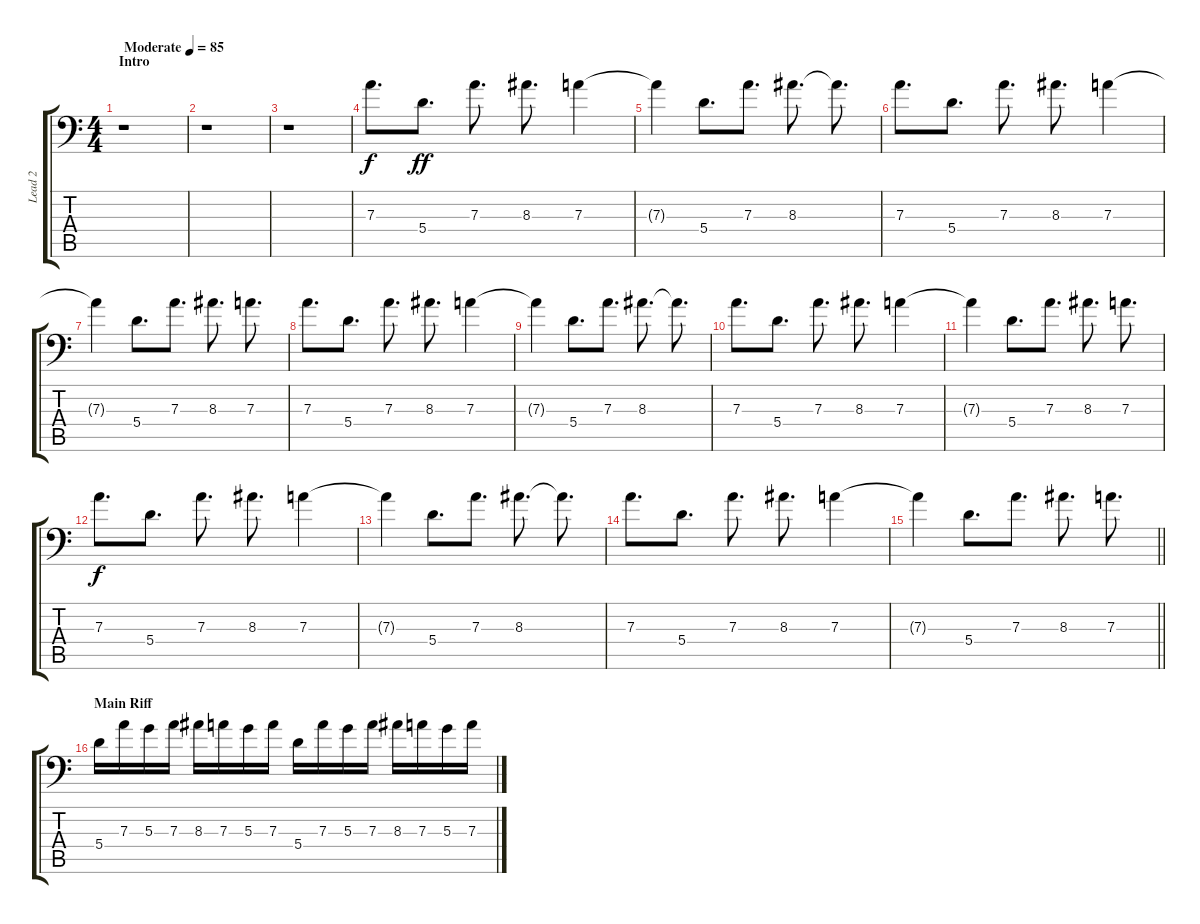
\track ("Lead 2" "Lead 2") {instrument overdrivenguitar}
\staff {score tabs}
\tuning (B3 Gb3 D3 A2 E2 A1) {hide}
\ts (4 4)
\section ("" "Intro")
\tempo (85 "Moderate")
\clef f4
\ks c
r.1{dy f instrument overdrivenguitar} |
r.1 |
r.1 |
7.3.8{d volume 7} 5.4.8{d dy ff} 7.3.8{d} 8.3.8{d} 7.3.4 |
7.3{t}.4 5.4.8{d} 7.3.8{d} 8.3.8{d} 8.3{t}.8{d} |
7.3.8{d} 5.4.8{d} 7.3.8{d} 8.3.8{d} 7.3.4 |
7.3{t}.4 5.4.8{d} 7.3.8{d} 8.3.8{d} 7.3.8{d} |
7.3.8{d} 5.4.8{d} 7.3.8{d} 8.3.8{d} 7.3.4 |
7.3{t}.4 5.4.8{d} 7.3.8{d} 8.3.8{d} 8.3{t}.8{d} |
7.3.8{d} 5.4.8{d} 7.3.8{d} 8.3.8{d} 7.3.4 |
7.3{t}.4 5.4.8{d} 7.3.8{d} 8.3.8{d} 7.3.8{d} |
7.3.8{d dy f} 5.4.8{d} 7.3.8{d} 8.3.8{d} 7.3.4 |
7.3{t}.4 5.4.8{d} 7.3.8{d} 8.3.8{d} 8.3{t}.8{d} |
7.3.8{d} 5.4.8{d} 7.3.8{d} 8.3.8{d} 7.3.4 |
\barLineRight lightlight
7.3{t}.4 5.4.8{d} 7.3.8{d} 8.3.8{d} 7.3.8{d} |
\section ("" "Main Riff")
5.4.16{volume 10} 7.3.16 5.3.16 7.3.16 8.3.16 7.3.16 5.3.16 7.3.16 5.4.16 7.3.16 5.3.16 7.3.16 8.3.16 7.3.16 5.3.16 7.3.16
